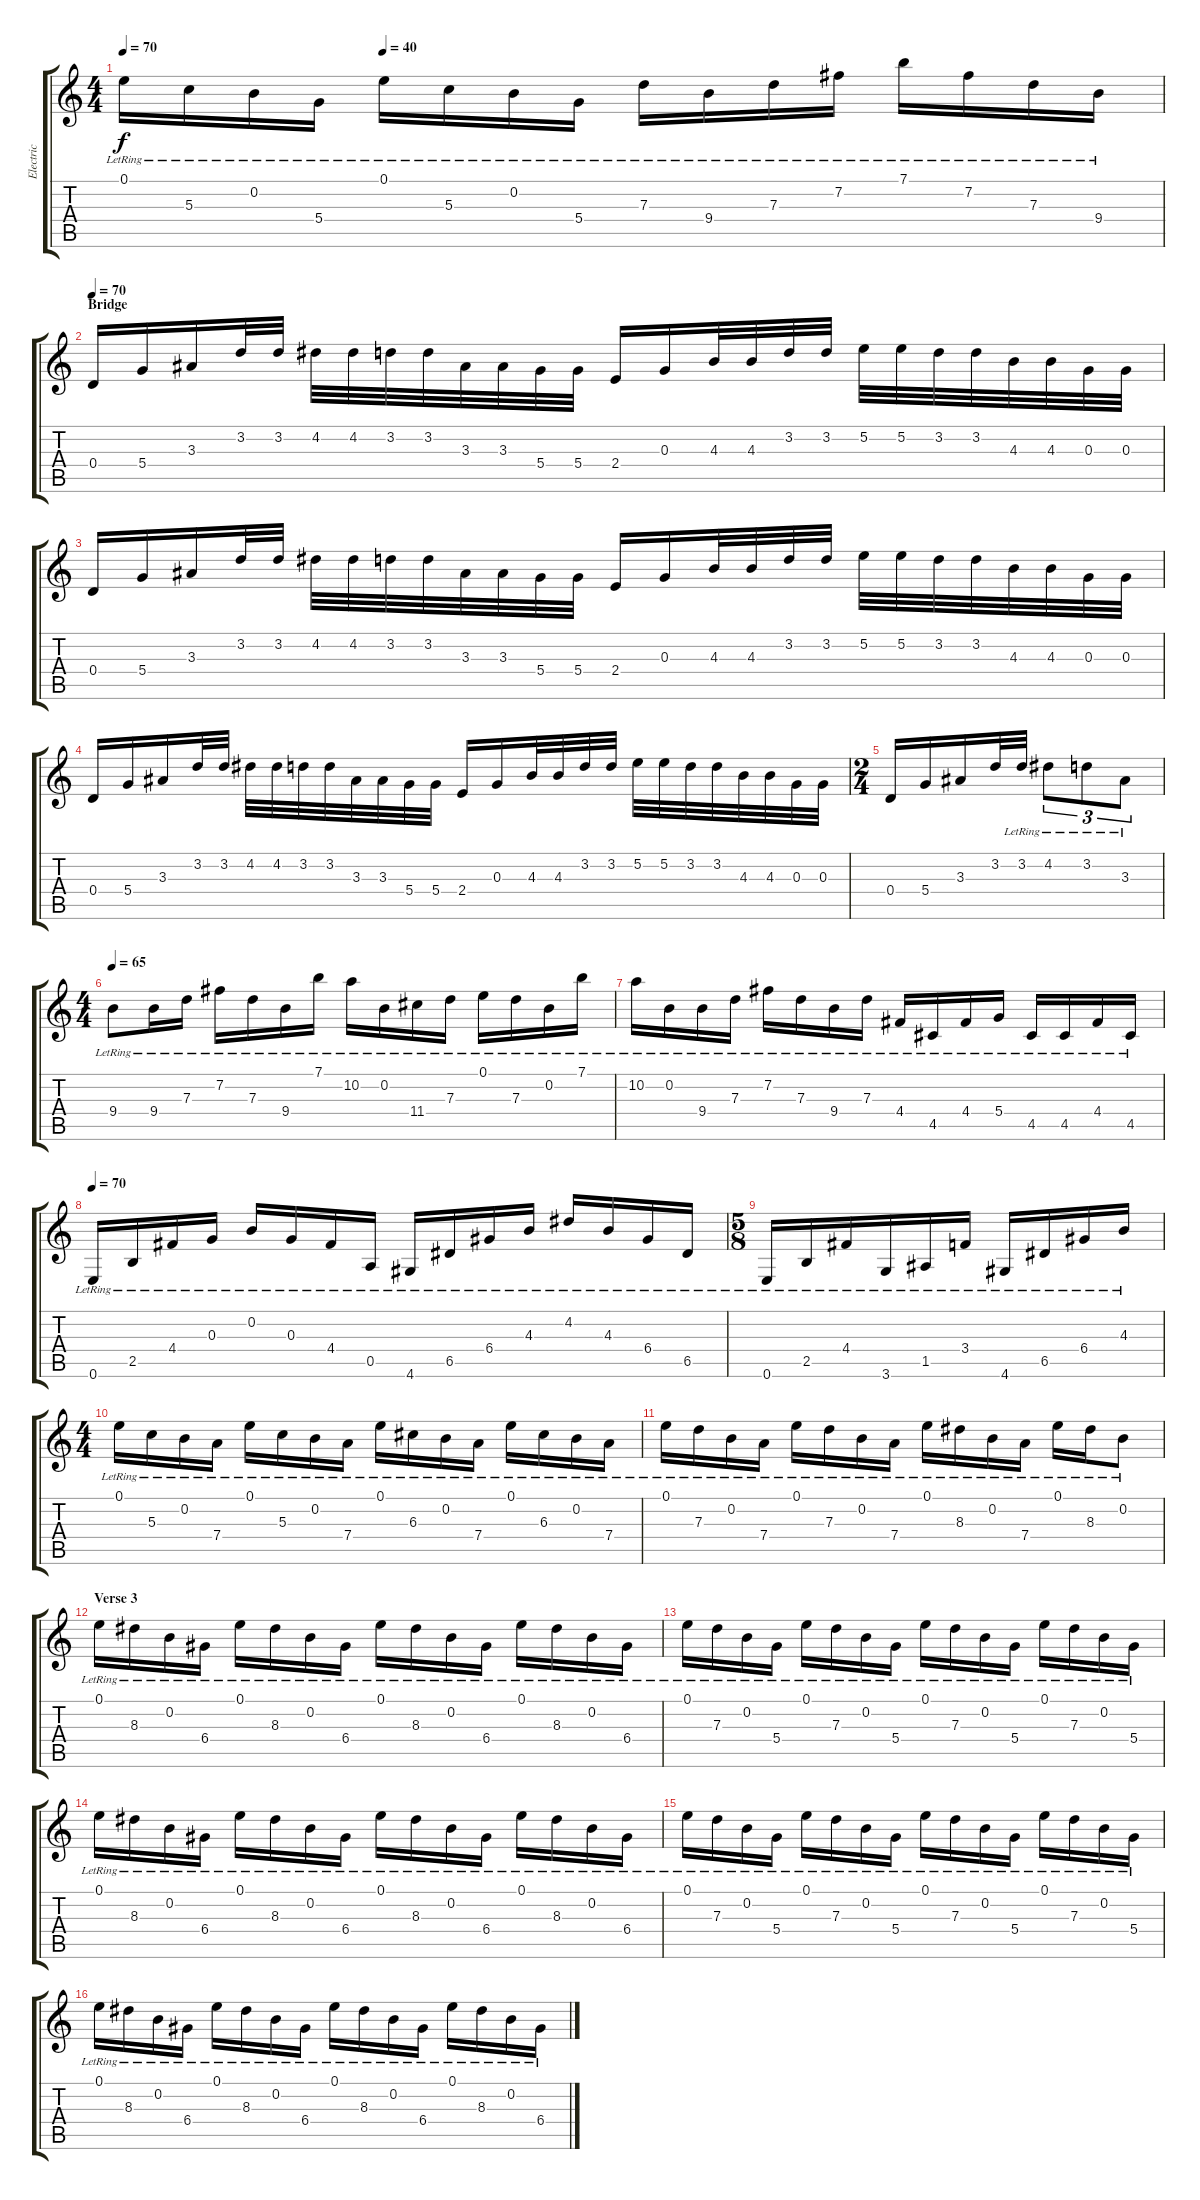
\track ("Electric" "Electric") {instrument electricguitarjazz}
\staff {score tabs}
\tuning (E4 B3 G3 D3 A2 E2) {hide}
\ts (4 4)
\tempo 70
\tempo (40 0.25)
\clef g2
\ks c
0.1{lr}.16{dy f} 5.3{lr}.16 0.2{lr}.16 5.4{lr}.16 0.1{lr}.16 5.3{lr}.16 0.2{lr}.16 5.4{lr}.16 7.3{lr}.16 9.4{lr}.16 7.3{lr}.16 7.2{lr}.16 7.1{lr}.16 7.2{lr}.16 7.3{lr}.16 9.4{lr}.16 |
\section ("" "Bridge")
\tempo 70
0.4.16 5.4.16 3.3.16 3.2.32 3.2.32 4.2.32 4.2.32 3.2.32 3.2.32 3.3.32 3.3.32 5.4.32 5.4.32 2.4.16 0.3.16 4.3.32 4.3.32 3.2.32 3.2.32 5.2.32 5.2.32 3.2.32 3.2.32 4.3.32 4.3.32 0.3.32 0.3.32 |
0.4.16 5.4.16 3.3.16 3.2.32 3.2.32 4.2.32 4.2.32 3.2.32 3.2.32 3.3.32 3.3.32 5.4.32 5.4.32 2.4.16 0.3.16 4.3.32 4.3.32 3.2.32 3.2.32 5.2.32 5.2.32 3.2.32 3.2.32 4.3.32 4.3.32 0.3.32 0.3.32 |
0.4.16 5.4.16 3.3.16 3.2.32 3.2.32 4.2.32 4.2.32 3.2.32 3.2.32 3.3.32 3.3.32 5.4.32 5.4.32 2.4.16 0.3.16 4.3.32 4.3.32 3.2.32 3.2.32 5.2.32 5.2.32 3.2.32 3.2.32 4.3.32 4.3.32 0.3.32 0.3.32 |
\ts (2 4)
0.4.16 5.4.16 3.3.16 3.2.32 3.2{lr}.32 4.2{lr}.8{tu (3 2)} 3.2{lr}.8{tu (3 2)} 3.3{lr}.8{tu (3 2)} |
\ts (4 4)
\tempo 65
9.4{lr}.8 9.4{lr}.16 7.3{lr}.16 7.2{lr}.16 7.3{lr}.16 9.4{lr}.16 7.1{lr}.16 10.2{lr}.16 0.2{lr}.16 11.4{lr}.16 7.3{lr}.16 0.1{lr}.16 7.3{lr}.16 0.2{lr}.16 7.1{lr}.16 |
10.2{lr}.16 0.2{lr}.16 9.4{lr}.16 7.3{lr}.16 7.2{lr}.16 7.3{lr}.16 9.4{lr}.16 7.3{lr}.16 4.4{lr}.16 4.5{lr}.16 4.4{lr}.16 5.4{lr}.16 4.5{lr}.16 4.5{lr}.16 4.4{lr}.16 4.5{lr}.16 |
\tempo 70
0.6{lr}.16 2.5{lr}.16 4.4{lr}.16 0.3{lr}.16 0.2{lr}.16 0.3{lr}.16 4.4{lr}.16 0.5{lr}.16 4.6{lr}.16 6.5{lr}.16 6.4{lr}.16 4.3{lr}.16 4.2{lr}.16 4.3{lr}.16 6.4{lr}.16 6.5{lr}.16 |
\ts (5 8)
0.6{lr}.16 2.5{lr}.16 4.4{lr}.16 3.6{lr}.16 1.5{lr}.16 3.4{lr}.16 4.6{lr}.16 6.5{lr}.16 6.4{lr}.16 4.3{lr}.16 |
\ts (4 4)
0.1{lr}.16 5.3{lr}.16 0.2{lr}.16 7.4{lr}.16 0.1{lr}.16 5.3{lr}.16 0.2{lr}.16 7.4{lr}.16 0.1{lr}.16 6.3{lr}.16 0.2{lr}.16 7.4{lr}.16 0.1{lr}.16 6.3{lr}.16 0.2{lr}.16 7.4{lr}.16 |
0.1{lr}.16 7.3{lr}.16 0.2{lr}.16 7.4{lr}.16 0.1{lr}.16 7.3{lr}.16 0.2{lr}.16 7.4{lr}.16 0.1{lr}.16 8.3{lr}.16 0.2{lr}.16 7.4{lr}.16 0.1{lr}.16 8.3{lr}.16 0.2{lr}.8 |
\section ("" "Verse 3")
0.1{lr}.16 8.3{lr}.16 0.2{lr}.16 6.4{lr}.16 0.1{lr}.16 8.3{lr}.16 0.2{lr}.16 6.4{lr}.16 0.1{lr}.16 8.3{lr}.16 0.2{lr}.16 6.4{lr}.16 0.1{lr}.16 8.3{lr}.16 0.2{lr}.16 6.4{lr}.16 |
0.1{lr}.16 7.3{lr}.16 0.2{lr}.16 5.4{lr}.16 0.1{lr}.16 7.3{lr}.16 0.2{lr}.16 5.4{lr}.16 0.1{lr}.16 7.3{lr}.16 0.2{lr}.16 5.4{lr}.16 0.1{lr}.16 7.3{lr}.16 0.2{lr}.16 5.4{lr}.16 |
0.1{lr}.16 8.3{lr}.16 0.2{lr}.16 6.4{lr}.16 0.1{lr}.16 8.3{lr}.16 0.2{lr}.16 6.4{lr}.16 0.1{lr}.16 8.3{lr}.16 0.2{lr}.16 6.4{lr}.16 0.1{lr}.16 8.3{lr}.16 0.2{lr}.16 6.4{lr}.16 |
0.1{lr}.16 7.3{lr}.16 0.2{lr}.16 5.4{lr}.16 0.1{lr}.16 7.3{lr}.16 0.2{lr}.16 5.4{lr}.16 0.1{lr}.16 7.3{lr}.16 0.2{lr}.16 5.4{lr}.16 0.1{lr}.16 7.3{lr}.16 0.2{lr}.16 5.4{lr}.16 |
0.1{lr}.16 8.3{lr}.16 0.2{lr}.16 6.4{lr}.16 0.1{lr}.16 8.3{lr}.16 0.2{lr}.16 6.4{lr}.16 0.1{lr}.16 8.3{lr}.16 0.2{lr}.16 6.4{lr}.16 0.1{lr}.16 8.3{lr}.16 0.2{lr}.16 6.4{lr}.16
